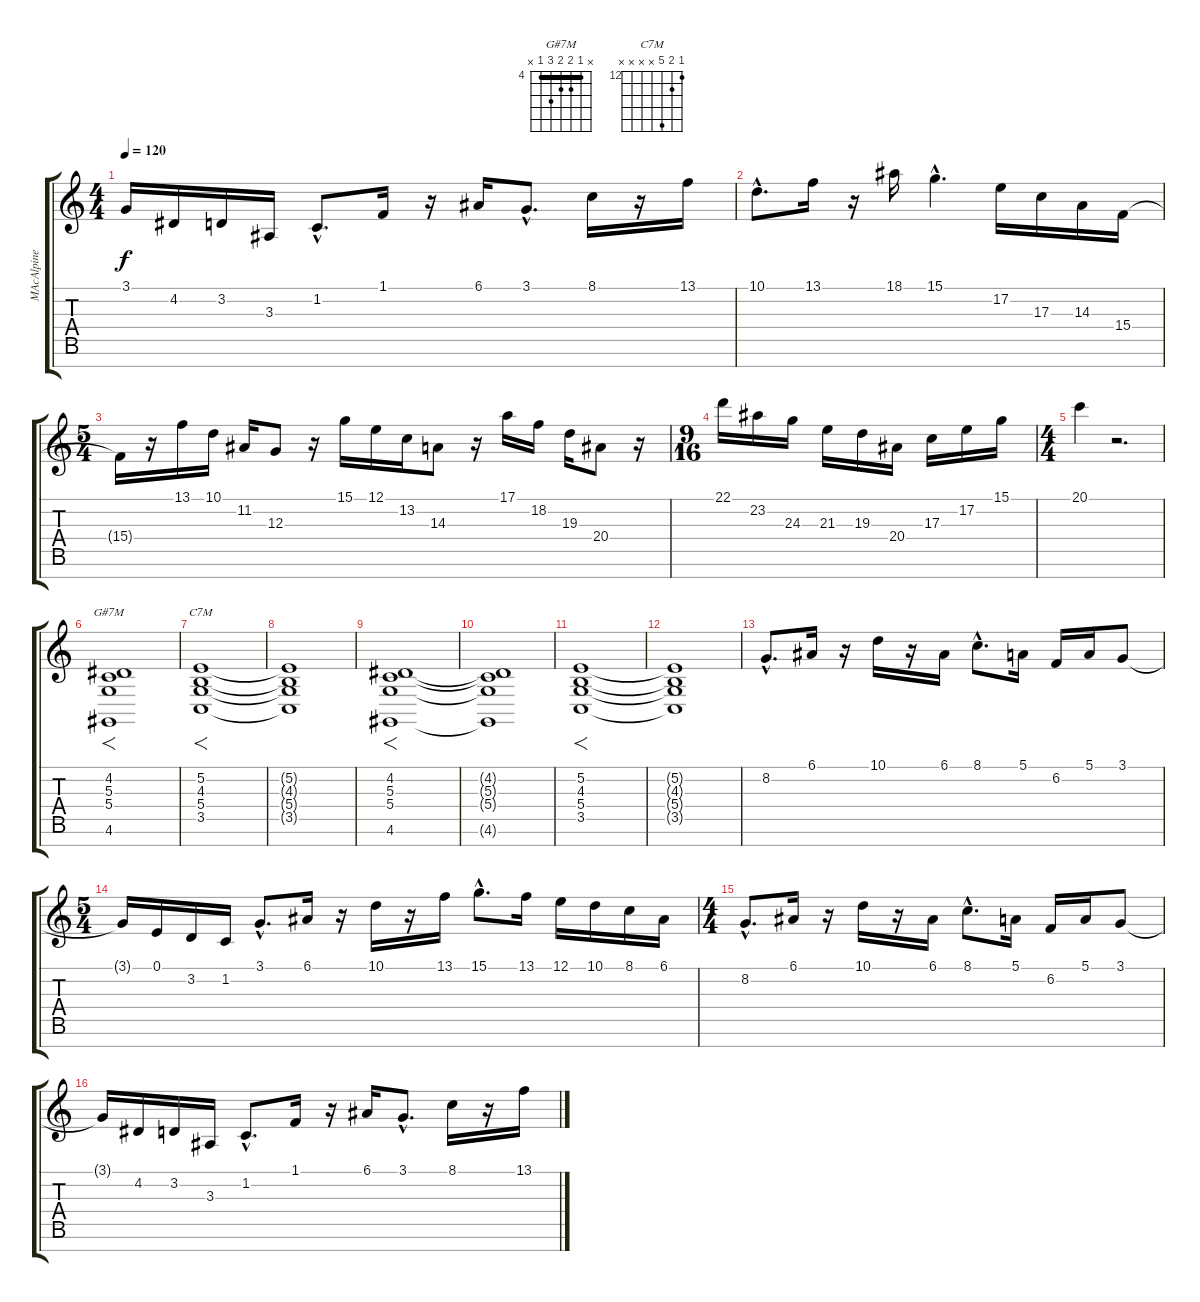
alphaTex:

\track ("MAcAlpine Keys" "MAcAlpine ") {instrument lead2sawtooth}
\staff {score tabs}
\tuning (E4 B3 G3 D3 A2 E2 B1) {hide}
\chord ("G#7M" x 4 5 5 6 4 x) {firstfret 4 barre 4}
\chord ("C7M" 12 13 16 x x x x) {firstfret 12}
\ts (4 4)
\tempo 120
\clef g2
\ks c
3.1{t}.16{dy f} 4.2.16 3.2.16 3.3.16 1.2{hac}.8{d} 1.1.16 r.16 6.1.16 3.1{hac}.8{d} 8.1.16 r.16 13.1.16 |
10.1{hac}.8{d} 13.1.16 r.16 18.1.16 15.1{hac}.4{d} 17.2.16 17.3.16 14.3.16 15.4.16 |
\ts (5 4)
15.4{t}.16 r.16 13.1.16 10.1.16 11.2.16 12.3.8 r.16 15.1.16 12.1.16 13.2.16 14.3.8 r.16 17.1.16 18.2.16 19.3.16 20.4.8 r.16 |
\ts (9 16)
22.1.16 23.2.16 24.3.16 21.3.16 19.3.16 20.4.16 17.3.16 17.2.16 15.1.16 |
\ts (4 4)
20.1.4 r.2{d} |
(4.2 5.3 5.4 4.6).1{f ch "G#7M" instrument synthstrings1} |
(5.2 4.3 5.4 3.5).1{f ch "C7M"} |
(5.2{t} 4.3{t} 5.4{t} 3.5{t}).1 |
(4.2 5.3 5.4 4.6).1{f} |
(4.2{t} 5.3{t} 5.4{t} 4.6{t}).1 |
(5.2 4.3 5.4 3.5).1{f} |
(5.2{t} 4.3{t} 5.4{t} 3.5{t}).1 |
8.2{hac}.8{d instrument lead2sawtooth} 6.1.16 r.16 10.1.16 r.16 6.1.16 8.1{hac}.8{d} 5.1.16 6.2.16 5.1.16 3.1.8 |
\ts (5 4)
3.1{t}.16 0.1.16 3.2.16 1.2.16 3.1{hac}.8{d} 6.1.16 r.16 10.1.16 r.16 13.1.16 15.1{hac}.8{d} 13.1.16 12.1.16 10.1.16 8.1.16 6.1.16 |
\ts (4 4)
8.2{hac}.8{d} 6.1.16 r.16 10.1.16 r.16 6.1.16 8.1{hac}.8{d} 5.1.16 6.2.16 5.1.16 3.1.8 |
3.1{t}.16 4.2.16 3.2.16 3.3.16 1.2{hac}.8{d} 1.1.16 r.16 6.1.16 3.1{hac}.8{d} 8.1.16 r.16 13.1.16
